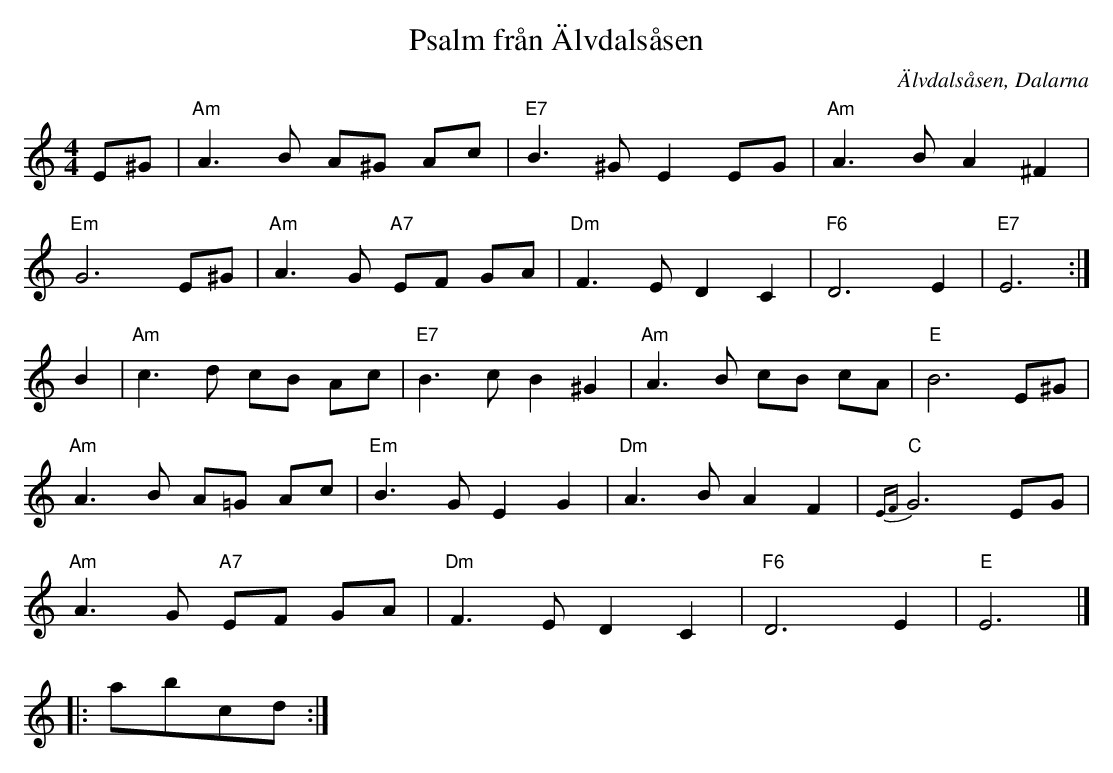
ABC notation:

X:1
T:Psalm från Älvdalsåsen
O:Älvdalsåsen, Dalarna
M:4/4
L:1/8
K:Am
E^G | "Am" A3B A^G Ac | "E7" B3 ^G E2EG | "Am" A3BA2^F2 |
"Em" G6E^G | "Am" A3G "A7" EF GA | "Dm" F3ED2C2 | "F6" D6E2 | "E7" E6 :|]
B2 | "Am" c3d cB Ac | "E7" B3cB2^G2 | "Am" A3B cB cA | "E" B6E^G |
"Am" A3B A=G Ac| "Em" B3G E2G2| "Dm" A3BA2 F2| "C" {EF}G6EG|
"Am" A3G "A7" EF GA | "Dm" F3ED2C2 | "F6" D6E2 | "E" E6 |]
|: abcd :|
